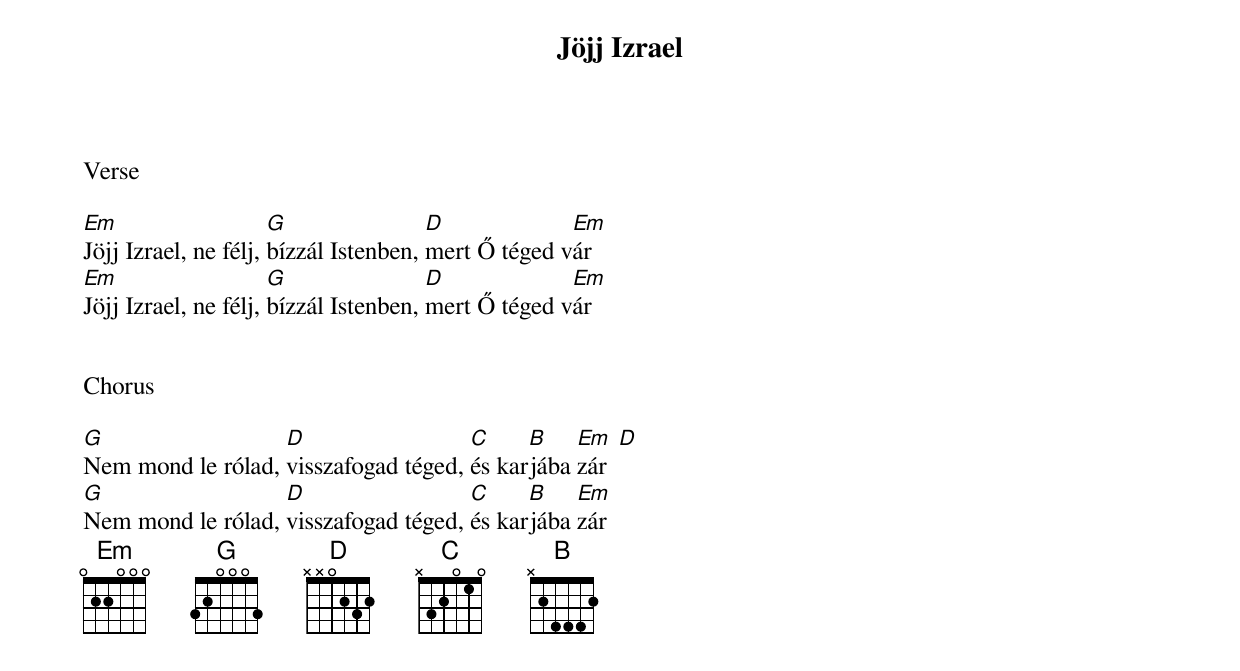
{title: Jöjj Izrael}
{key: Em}
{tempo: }
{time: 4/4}
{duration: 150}



Verse

[Em]Jöjj Izrael, ne félj, [G]bízzál Istenben, [D]mert Ő téged v[Em]ár
[Em]Jöjj Izrael, ne félj, [G]bízzál Istenben, [D]mert Ő téged v[Em]ár


Chorus

[G]Nem mond le rólad, [D]visszafogad téged, [C]és kar[B]jába [Em  D]zár
[G]Nem mond le rólad, [D]visszafogad téged, [C]és kar[B]jába [Em]zár
